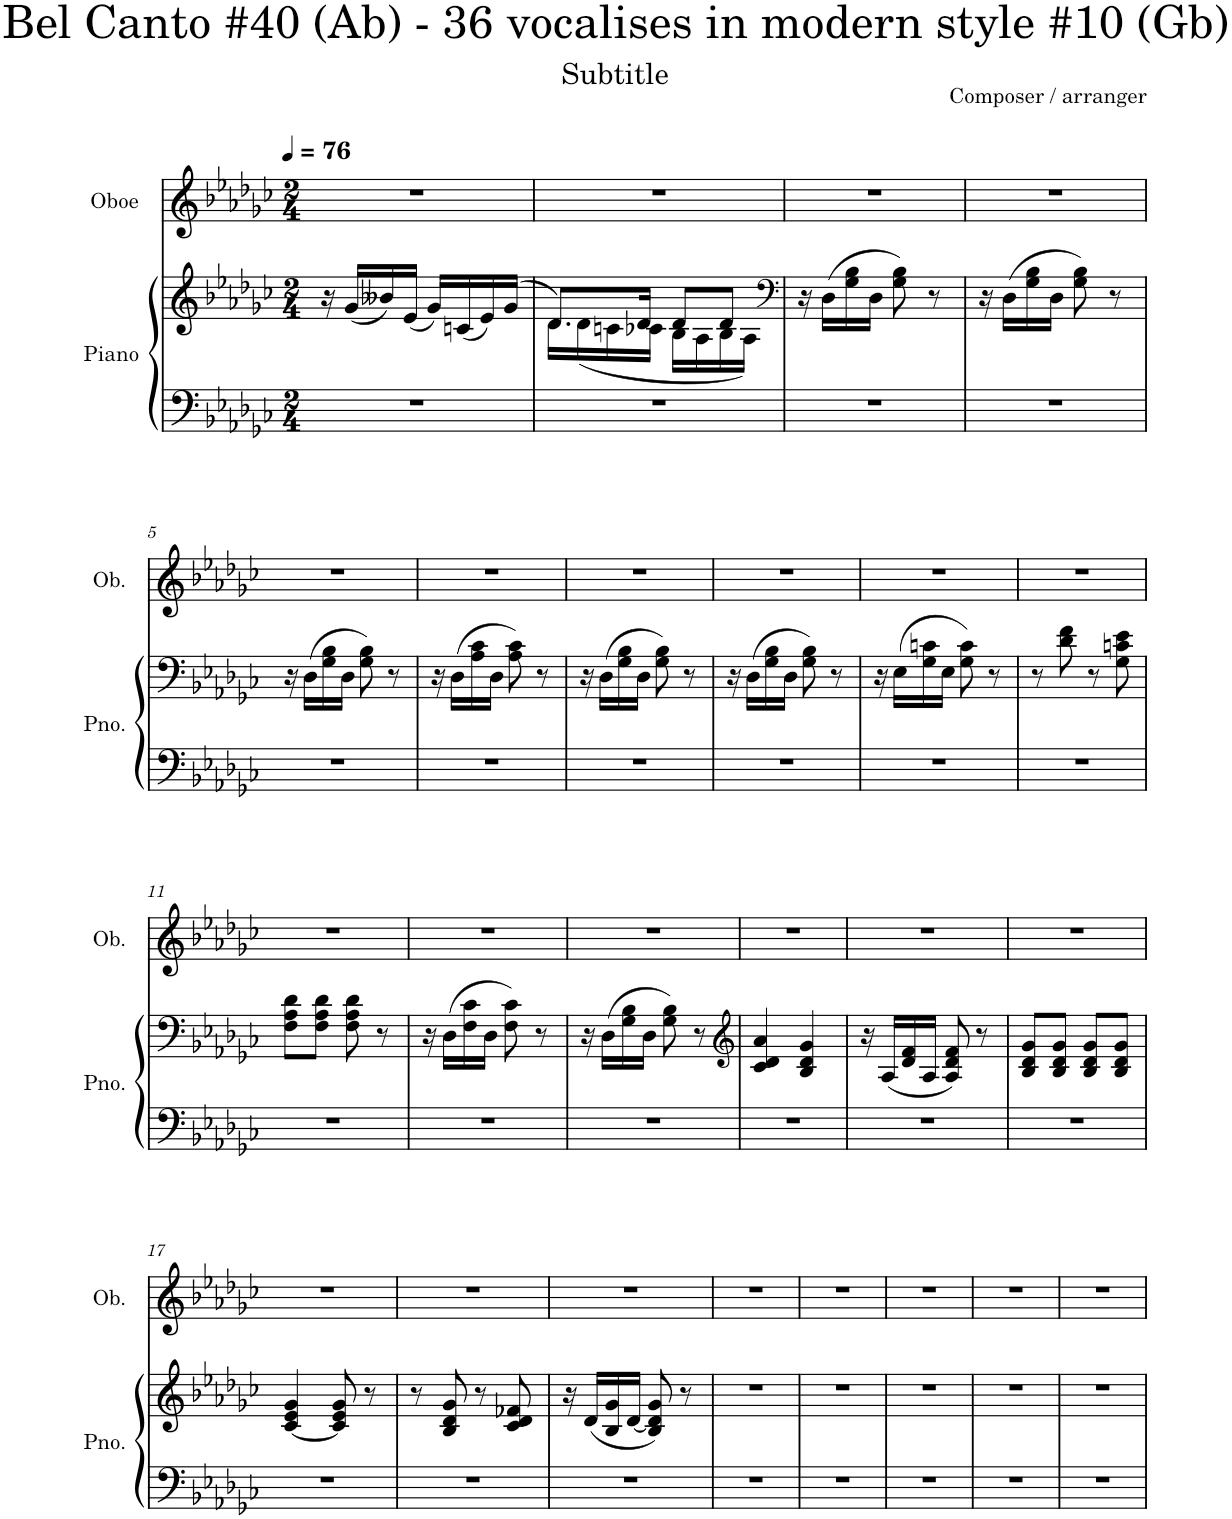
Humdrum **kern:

**kern	**kern	**kern
*part2	*part2	*part1
*staff3	*staff2	*staff1
*I"Piano	*	*I"Oboe
*I'Pno.	*	*I'Ob.
*clefF4	*clefG2	*clefG2
*k[b-e-a-d-g-c-]	*k[b-e-a-d-g-c-]	*k[b-e-a-d-g-c-]
*M2/4	*M2/4	*M2/4
*MM76	*MM76	*MM76
=1	=1	=1
2r	16r	2r
.	(16g-/LL	.
.	16b--X/)	.
.	(16e-/JJ	.
.	16g-/LL)	.
.	(16cn/	.
.	16e-/)	.
.	(16g-/JJ	.
=2	=2	=2
*	*^	*
2r	8.d-/L)	16d-\LL	2r
.	.	(16d-\	.
.	.	16cn\	.
.	16d-/Jk	16c-X\JJ	.
.	8d-/L	16B-\LL	.
.	.	16A-\	.
.	8d-/J	16B-\	.
.	.	16A-\JJ)	.
*	*v	*v	*
=3	=3	=3
*	*clefF4	*
2r	16r	2r
.	(16D-\LL	.
.	16G-\ 16B-\	.
.	16D-\JJ	.
.	8G-\ 8B-\)	.
.	8r	.
=4	=4	=4
2r	16r	2r
.	(16D-\LL	.
.	16G-\ 16B-\	.
.	16D-\JJ	.
.	8G-\ 8B-\)	.
.	8r	.
!!LO:LB:g=z
=5	=5	=5
2r	16r	2r
.	(16D-\LL	.
.	16G-\ 16B-\	.
.	16D-\JJ	.
.	8G-\ 8B-\)	.
.	8r	.
=6	=6	=6
2r	16r	2r
.	(16D-\LL	.
.	16A-\ 16c-\	.
.	16D-\JJ	.
.	8A-\ 8c-\)	.
.	8r	.
=7	=7	=7
2r	16r	2r
.	(16D-\LL	.
.	16G-\ 16B-\	.
.	16D-\JJ	.
.	8G-\ 8B-\)	.
.	8r	.
=8	=8	=8
2r	16r	2r
.	(16D-\LL	.
.	16G-\ 16B-\	.
.	16D-\JJ	.
.	8G-\ 8B-\)	.
.	8r	.
=9	=9	=9
2r	16r	2r
.	(16E-\LL	.
.	16G-\ 16cn\	.
.	16E-\JJ	.
.	8G-\ 8c\)	.
.	8r	.
=10	=10	=10
2r	8r	2r
.	8d-\ 8f\	.
.	8r	.
.	8G-\ 8cn\ 8e-\	.
!!LO:LB:g=z
=11	=11	=11
2r	8F\ 8A-\ 8d-\L	2r
.	8F\ 8A-\ 8d-\J	.
.	8F\ 8A-\ 8d-\	.
.	8r	.
=12	=12	=12
2r	16r	2r
.	(16D-\LL	.
.	16F\ 16c-\	.
.	16D-\JJ	.
.	8F\ 8c-\)	.
.	8r	.
=13	=13	=13
2r	16r	2r
.	(16D-\LL	.
.	16G-\ 16B-\	.
.	16D-\JJ	.
.	8G-\ 8B-\)	.
.	8r	.
=14	=14	=14
*	*clefG2	*
2r	4c-/ 4d-/ 4a-/	2r
.	4B-/ 4d-/ 4g-/	.
=15	=15	=15
2r	16r	2r
.	(16A-/LL	.
.	16d-/ 16f/	.
.	16A-/JJ	.
.	8A-/ 8d-/ 8f/)	.
.	8r	.
=16	=16	=16
2r	8B-/ 8d-/ 8g-/L	2r
.	8B-/ 8d-/ 8g-/J	.
.	8B-/ 8d-/ 8g-/L	.
.	8B-/ 8d-/ 8g-/J	.
!!LO:LB:g=z
=17	=17	=17
2r	[4c-/ 4e-/ 4g-/	2r
.	8c-/] 8e-/ 8g-/	.
.	8r	.
=18	=18	=18
2r	8r	2r
.	8B-/ 8d-/ 8g-/	.
.	8r	.
.	8c-/ 8d-/ 8f-X/	.
=19	=19	=19
2r	16r	2r
.	(16d-/LL	.
.	16B-/ 16g-/	.
.	[16d-/JJ	.
.	8B-/ 8d-/] 8g-/)	.
.	8r	.
=20	=20	=20
2r	2r	2r
=21	=21	=21
2r	2r	2r
=22	=22	=22
2r	2r	2r
=23	=23	=23
2r	2r	2r
=24	=24	=24
2r	2r	2r
=	=	=
*-	*-	*-
